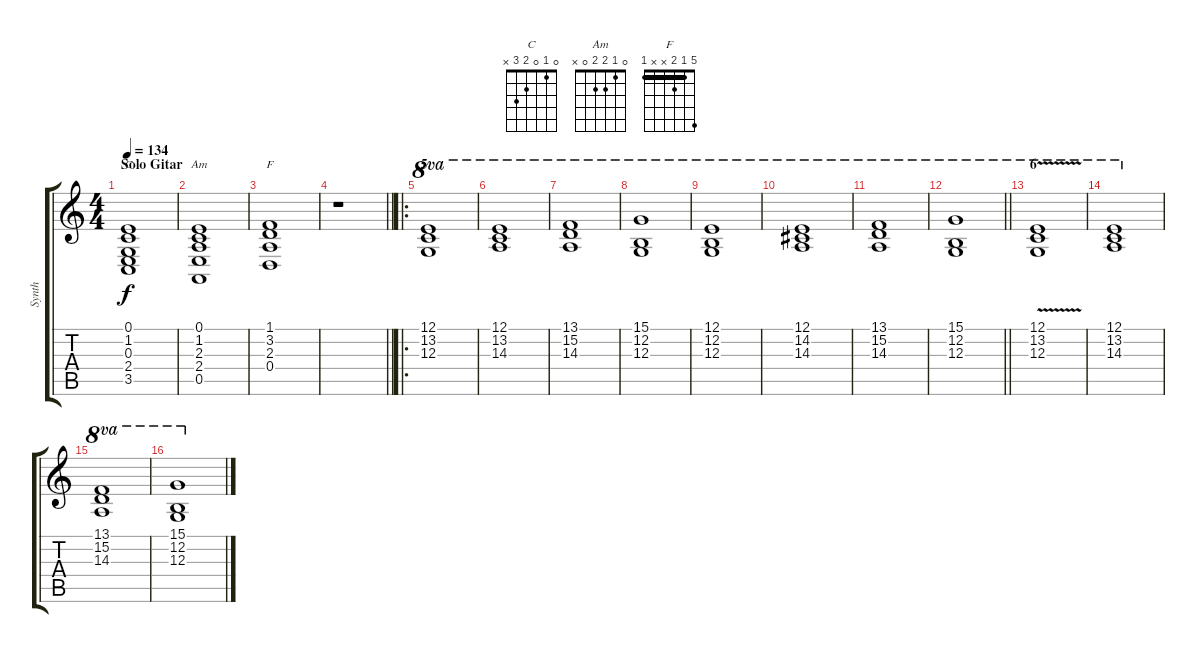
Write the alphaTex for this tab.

\track ("Synth" "Synth") {instrument stringensemble2}
\staff {score tabs}
\tuning (E4 B3 G3 D3 A2 E2) {hide}
\chord ("C" 0 1 0 2 3 x)
\chord ("Am" 0 1 2 2 0 x)
\chord ("F" 5 1 2 x x 1) {barre 1}
\ts (4 4)
\section ("" "Solo Gitar")
\tempo 134
\clef g2
\ks c
(0.1 1.2 0.3 2.4 3.5).1{ch "C" dy f} |
(0.1 1.2 2.3 2.4 0.5).1{ch "Am"} |
(1.1 3.2 2.3 0.4).1{ch "F"} |
\barLineRight lightlight
r.1 |
\ro
\section ("" "5")
(12.1 13.2 12.3).1{ot 8va instrument electricpiano1} |
(12.1 13.2 14.3).1{ot 8va} |
(13.1 15.2 14.3).1{ot 8va} |
(15.1 12.2 12.3).1{ot 8va} |
(12.1 12.2 12.3).1{ot 8va} |
(12.1 14.2 14.3).1{ot 8va} |
(13.1 15.2 14.3).1{ot 8va} |
\barLineRight lightlight
(15.1 12.2 12.3).1{ot 8va} |
\section ("" "6")
(12.1{v} 13.2 12.3).1{ot 8va volume 6 instrument rockorgan} |
(12.1 13.2 14.3).1{ot 8va} |
(13.1 15.2 14.3).1{ot 8va} |
(15.1 12.2 12.3).1{ot 8va}
